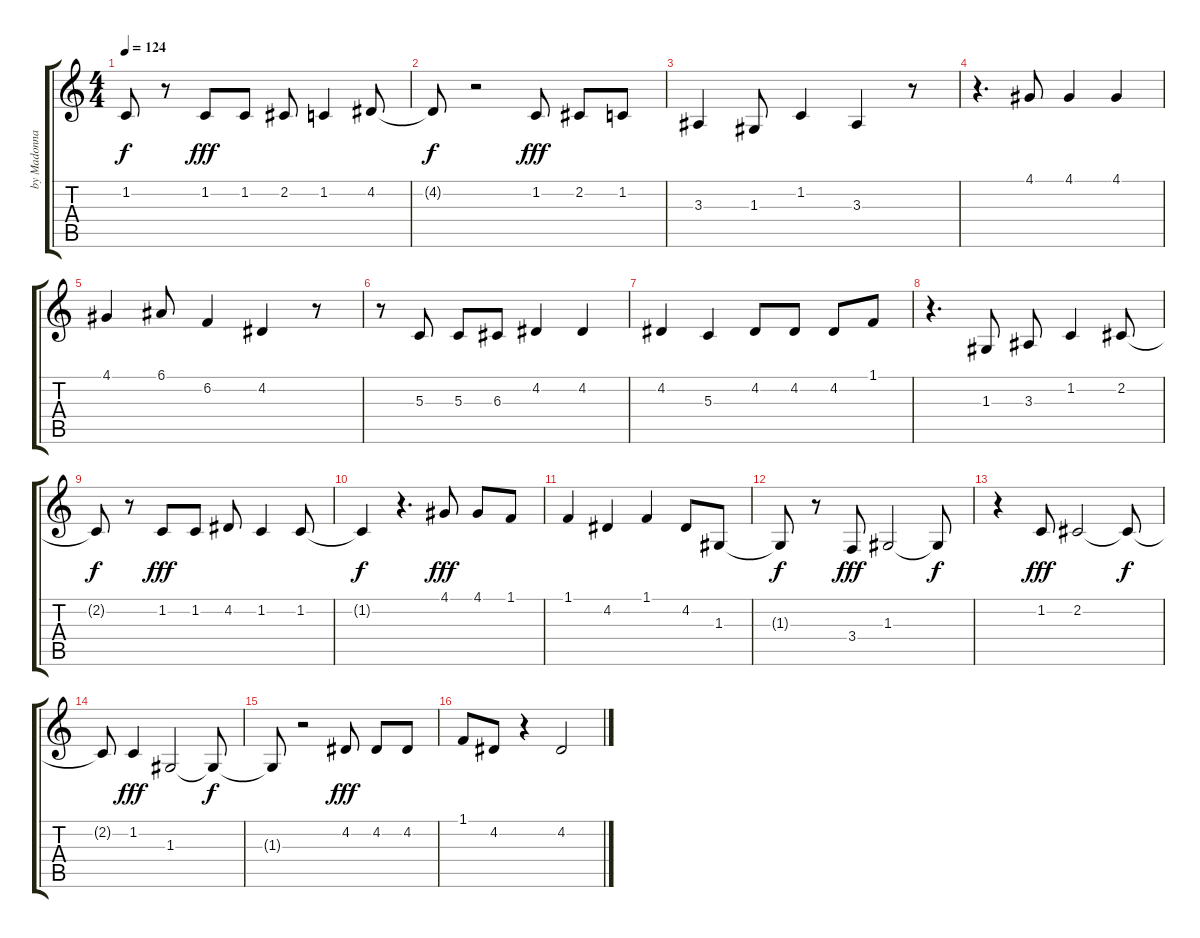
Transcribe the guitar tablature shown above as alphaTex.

\track ("by Madonna" "by Madonna") {instrument fx4atmosphere}
\staff {score tabs}
\tuning (E4 B3 G3 D3 A2 E2) {hide}
\ts (4 4)
\tempo 124
\clef g2
\ks c
1.2{t}.8{dy f} r.8 1.2.8{dy fff} 1.2.8 2.2.8 1.2.4 4.2.8 |
4.2{t}.8{dy f} r.2 1.2.8{dy fff} 2.2.8 1.2.8 |
3.3.4 1.3.8 1.2.4 3.3.4 r.8 |
r.4{d} 4.1.8 4.1.4 4.1.4 |
4.1.4 6.1.8 6.2.4 4.2.4 r.8 |
r.8 5.3.8 5.3.8 6.3.8 4.2.4 4.2.4 |
4.2.4 5.3.4 4.2.8 4.2.8 4.2.8 1.1.8 |
r.4{d} 1.3.8 3.3.8 1.2.4 2.2.8 |
2.2{t}.8{dy f} r.8 1.2.8{dy fff} 1.2.8 4.2.8 1.2.4 1.2.8 |
1.2{t}.4{dy f} r.4{d} 4.1.8{dy fff} 4.1.8 1.1.8 |
1.1.4 4.2.4 1.1.4 4.2.8 1.3.8 |
1.3{t}.8{dy f} r.8 3.4.8{dy fff} 1.3.2 1.3{t}.8{dy f} |
r.4 1.2.8{dy fff} 2.2.2 2.2{t}.8{dy f} |
2.2{t}.8 1.2.4{dy fff} 1.3.2 1.3{t}.8{dy f} |
1.3{t}.8 r.2 4.2.8{dy fff} 4.2.8 4.2.8 |
1.1.8 4.2.8 r.4 4.2.2{volume 16}
